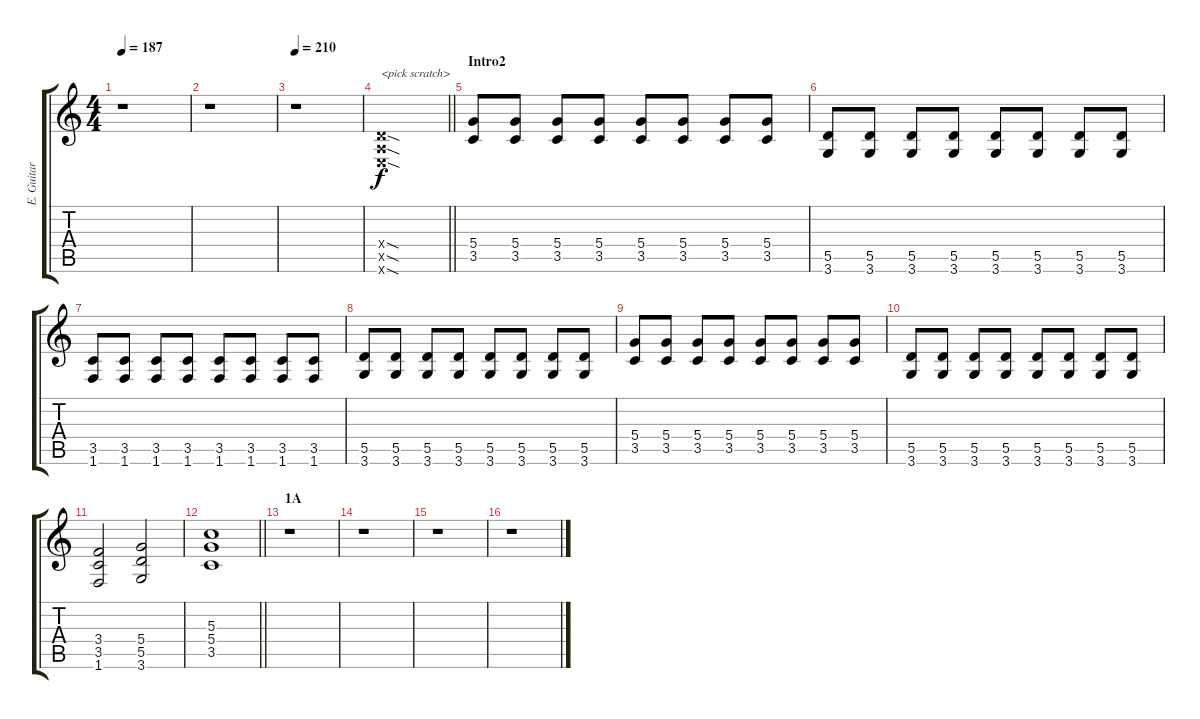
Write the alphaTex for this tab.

\track ("E. Guitar III" "E. Guitar ") {instrument overdrivenguitar}
\staff {score tabs}
\tuning (E4 B3 G3 D3 A2 E2) {hide}
\ts (4 4)
\tempo 187
\clef g2
\ks c
r.1{dy f} |
r.1 |
\tempo 210
r.1 |
\barLineRight lightlight
(0.4{sod x} 0.5{sod x} 0.6{sod x}).1{txt "<pick scratch>"} |
\section ("" "Intro2")
(5.4 3.5).8 (5.4 3.5).8 (5.4 3.5).8 (5.4 3.5).8 (5.4 3.5).8 (5.4 3.5).8 (5.4 3.5).8 (5.4 3.5).8 |
(5.5 3.6).8 (5.5 3.6).8 (5.5 3.6).8 (5.5 3.6).8 (5.5 3.6).8 (5.5 3.6).8 (5.5 3.6).8 (5.5 3.6).8 |
(3.5 1.6).8 (3.5 1.6).8 (3.5 1.6).8 (3.5 1.6).8 (3.5 1.6).8 (3.5 1.6).8 (3.5 1.6).8 (3.5 1.6).8 |
(5.5 3.6).8 (5.5 3.6).8 (5.5 3.6).8 (5.5 3.6).8 (5.5 3.6).8 (5.5 3.6).8 (5.5 3.6).8 (5.5 3.6).8 |
(5.4 3.5).8 (5.4 3.5).8 (5.4 3.5).8 (5.4 3.5).8 (5.4 3.5).8 (5.4 3.5).8 (5.4 3.5).8 (5.4 3.5).8 |
(5.5 3.6).8 (5.5 3.6).8 (5.5 3.6).8 (5.5 3.6).8 (5.5 3.6).8 (5.5 3.6).8 (5.5 3.6).8 (5.5 3.6).8 |
(3.4 3.5 1.6).2 (5.4 5.5 3.6).2 |
\barLineRight lightlight
(5.3 5.4 3.5).1 |
\section ("" "1A")
r.1 |
r.1 |
r.1 |
r.1
